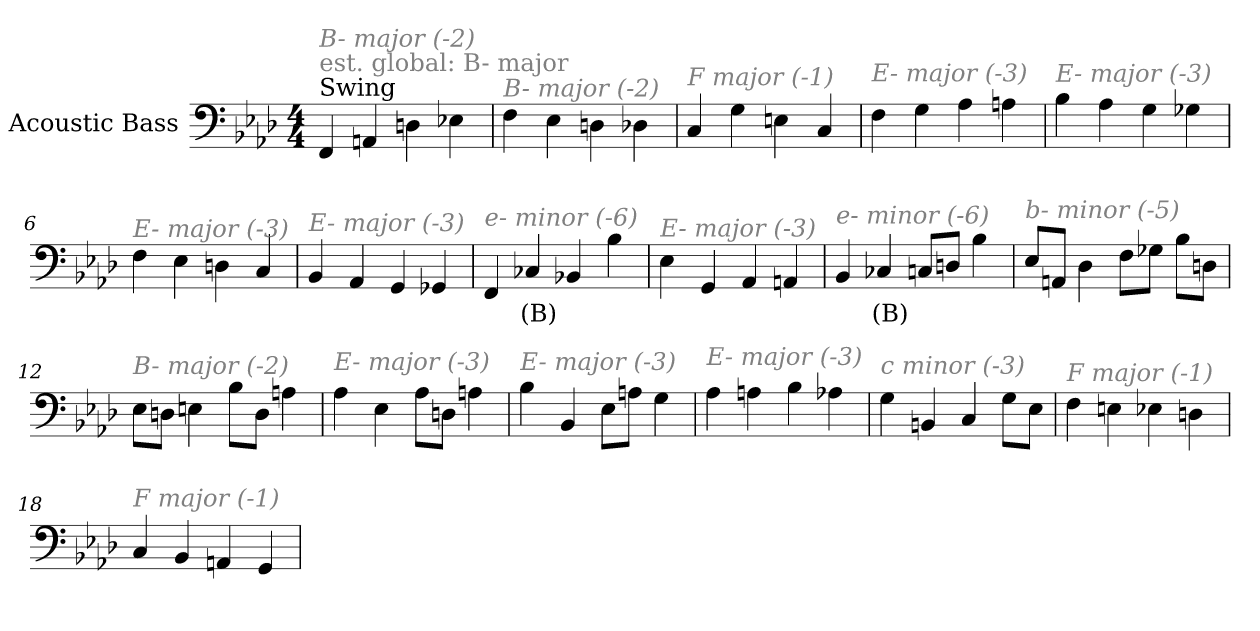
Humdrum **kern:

**kern	**text
*part1	*part1
*staff1	*staff1
*I"Acoustic Bass	*
*clefF4	*
*ITrd7c12	*
*k[b-e-a-d-]	*
*A-:	*
*M4/4	*
*MM121	*
=1	=1
!LO:TX:a:t=Swing	!
!LO:TX:a:color=#808080:t=est. global&colon; B- major	!
!LO:TX:i:color=#808080:t=B- major (-2)	!
4FFF	.
4AAAn	.
4DDn	.
4EE-X	.
=2	=2
!LO:TX:i:color=#808080:t=B- major (-2)	!
4FF	.
4EE-	.
4DDn	.
4DD-X	.
=3	=3
!LO:TX:i:color=#808080:t=F major (-1)	!
4CC	.
4GG	.
4EEn	.
4CC	.
=4	=4
!LO:TX:i:color=#808080:t=E- major (-3)	!
4FF	.
4GG	.
4AA-	.
4AAn	.
=5	=5
!LO:TX:i:color=#808080:t=E- major (-3)	!
4BB-	.
4AA-	.
4GG	.
4GG-X	.
=6	=6
!LO:TX:i:color=#808080:t=E- major (-3)	!
4FF	.
4EE-	.
4DDn	.
4CC	.
=7	=7
!LO:TX:i:color=#808080:t=E- major (-3)	!
4BBB-	.
4AAA-	.
4GGG	.
4GGG-X	.
=8	=8
!LO:TX:i:color=#808080:t=e- minor (-6)	!
4FFF	.
4CC-Xi	(B)
4BBB-X	.
4BB-	.
=9	=9
!LO:TX:i:color=#808080:t=E- major (-3)	!
4EE-	.
4GGG	.
4AAA-	.
4AAAn	.
=10	=10
!LO:TX:i:color=#808080:t=e- minor (-6)	!
4BBB-	.
4CC-Xi	(B)
8CCL	.
8DDnJ	.
4BB-	.
=11	=11
!LO:TX:i:color=#808080:t=b- minor (-5)	!
8EE-L	.
8AAAnJ	.
4DD-	.
8FFL	.
8GG-XJ	.
8BB-L	.
8DDnJ	.
=12	=12
!LO:TX:i:color=#808080:t=B- major (-2)	!
8EE-L	.
8DDnJ	.
4EEn	.
8BB-L	.
8DDJ	.
4AAn	.
=13	=13
!LO:TX:i:color=#808080:t=E- major (-3)	!
4AA-	.
4EE-	.
8AA-L	.
8DDnJ	.
4AAn	.
=14	=14
!LO:TX:i:color=#808080:t=E- major (-3)	!
4BB-	.
4BBB-	.
8EE-L	.
8AAnJ	.
4GG	.
=15	=15
!LO:TX:i:color=#808080:t=E- major (-3)	!
4AA-	.
4AAn	.
4BB-	.
4AA-X	.
=16	=16
!LO:TX:i:color=#808080:t=c minor (-3)	!
4GG	.
4BBBn	.
4CC	.
8GGL	.
8EE-J	.
=17	=17
!LO:TX:i:color=#808080:t=F major (-1)	!
4FF	.
4EEn	.
4EE-X	.
4DDn	.
=18	=18
!LO:TX:i:color=#808080:t=F major (-1)	!
4CC	.
4BBB-	.
4AAAn	.
4GGG	.
=	=
*-	*-
